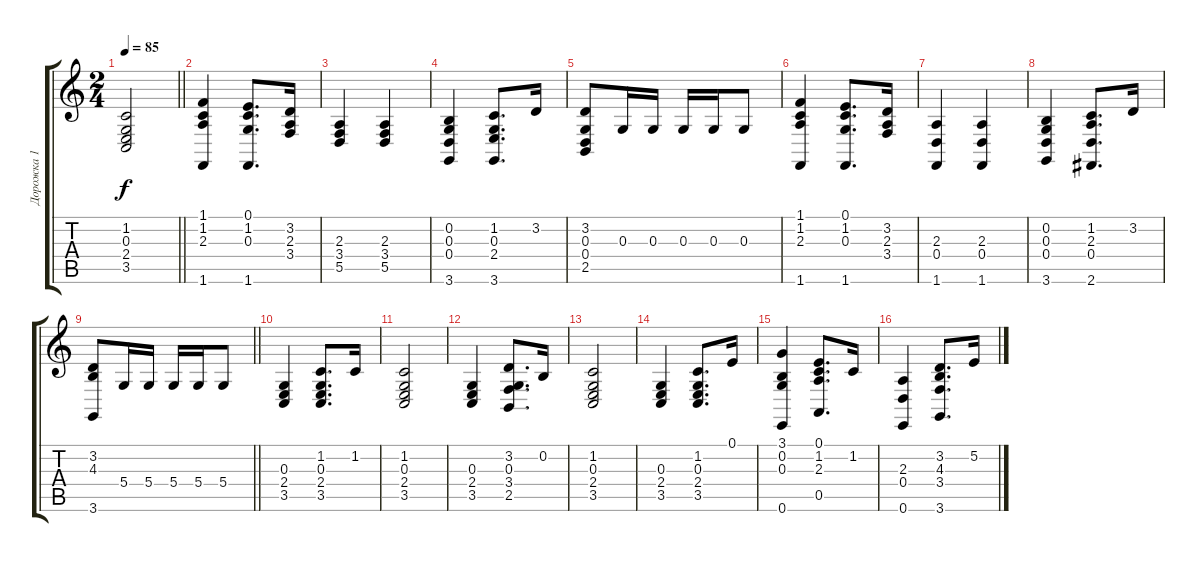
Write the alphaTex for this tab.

\track ("Дорожка 1" "Дорожка 1") {instrument churchorgan}
\staff {score tabs}
\tuning (E4 B3 G3 D3 A2 E2) {hide}
\ts (2 4)
\tempo 85
\clef g2
\barLineRight lightlight
\ks c
(1.2 0.3 2.4 3.5).2{dy f} |
(1.1 1.2 2.3 1.6).4 (0.1 1.2 0.3 1.6).8{d} (3.2 2.3 3.4).16 |
(2.3 3.4 5.5).4 (2.3 3.4 5.5).4 |
(0.2 0.3 0.4 3.6).4 (1.2 0.3 2.4 3.6).8{d} 3.2.16 |
(3.2 0.3 0.4 2.5).8 0.3.16 0.3.16 0.3.16 0.3.16 0.3.8 |
(1.1 1.2 2.3 1.6).4 (0.1 1.2 0.3 1.6).8{d} (3.2 2.3 3.4).16 |
(2.3 0.4 1.6).4 (2.3 0.4 1.6).4 |
(0.2 0.3 0.4 3.6).4 (1.2 2.3 0.4 2.6).8{d} 3.2.16 |
\barLineRight lightlight
(3.2 4.3 3.6).8 5.4.16 5.4.16 5.4.16 5.4.16 5.4.8 |
(0.3 2.4 3.5).4 (1.2 0.3 2.4 3.5).8{d} 1.2.16 |
(1.2 0.3 2.4 3.5).2 |
(0.3 2.4 3.5).4 (3.2 0.3 3.4 2.5).8{d} 0.2.16 |
(1.2 0.3 2.4 3.5).2 |
(0.3 2.4 3.5).4 (1.2 0.3 2.4 3.5).8{d} 0.1.16 |
(3.1 0.2 0.3 0.6).4 (0.1 1.2 2.3 0.5).8{d} 1.2.16 |
(2.3 0.4 0.6).4 (3.2 4.3 3.4 3.6).8{d} 5.2.16
